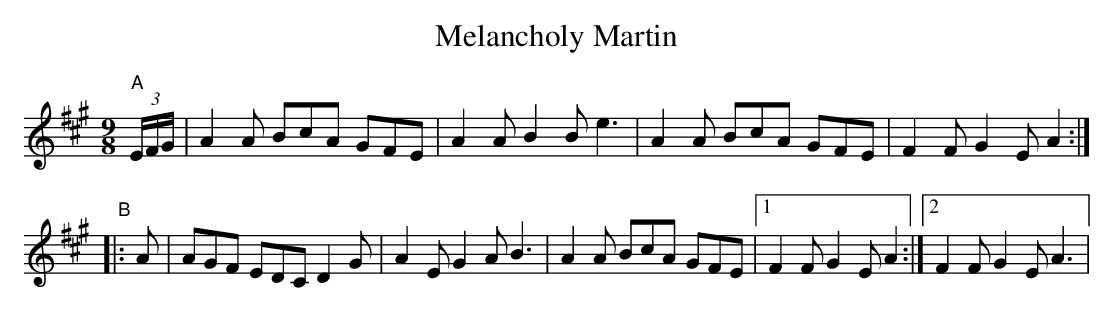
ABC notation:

X:1
T:Melancholy Martin
M:9/8
L:1/8
K:A
"A"(3E/F/G/ | A2A BcA GFE |A2 A B2 B e3 | A2 A BcA GFE | F2 F G2 E A2 :|
"B"|:A | AGF EDC D2 G | A2 E G2 A B3 | A2 A BcA GFE |1F2 F G2 E A2 :|2F2 F G2 E A3 |
